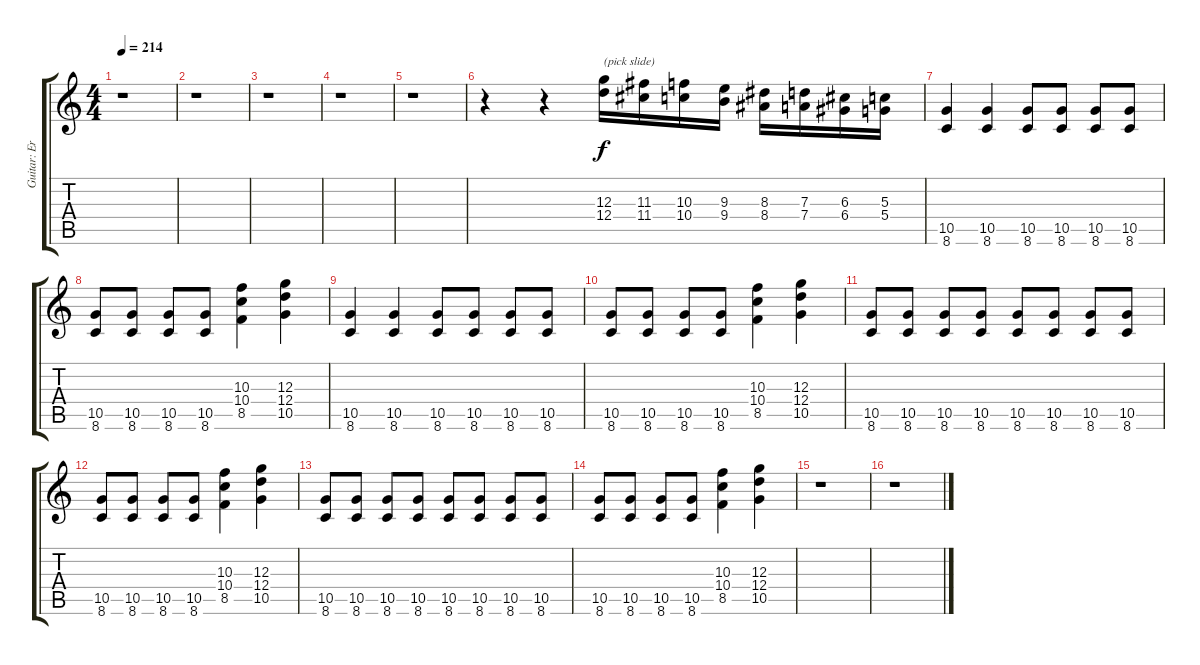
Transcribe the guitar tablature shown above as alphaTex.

\track ("Guitar: Eric Melvin" "Guitar: Er") {instrument distortionguitar}
\staff {score tabs}
\tuning (E4 B3 G3 D3 A2 E2) {hide}
\ts (4 4)
\tempo 214
\clef g2
\ks c
r.1{dy f} |
r.1 |
r.1 |
r.1 |
r.1 |
r.4 r.4 (12.3 12.4).16{txt "(pick slide)"} (11.3 11.4).16 (10.3 10.4).16 (9.3 9.4).16 (8.3 8.4).16 (7.3 7.4).16 (6.3 6.4).16 (5.3 5.4).16 |
(10.5 8.6).4 (10.5 8.6).4 (10.5 8.6).8 (10.5 8.6).8 (10.5 8.6).8 (10.5 8.6).8 |
(10.5 8.6).8 (10.5 8.6).8 (10.5 8.6).8 (10.5 8.6).8 (10.3 10.4 8.5).4 (12.3 12.4 10.5).4 |
(10.5 8.6).4 (10.5 8.6).4 (10.5 8.6).8 (10.5 8.6).8 (10.5 8.6).8 (10.5 8.6).8 |
(10.5 8.6).8 (10.5 8.6).8 (10.5 8.6).8 (10.5 8.6).8 (10.3 10.4 8.5).4 (12.3 12.4 10.5).4 |
(10.5 8.6).8 (10.5 8.6).8 (10.5 8.6).8 (10.5 8.6).8 (10.5 8.6).8 (10.5 8.6).8 (10.5 8.6).8 (10.5 8.6).8 |
(10.5 8.6).8 (10.5 8.6).8 (10.5 8.6).8 (10.5 8.6).8 (10.3 10.4 8.5).4 (12.3 12.4 10.5).4 |
(10.5 8.6).8 (10.5 8.6).8 (10.5 8.6).8 (10.5 8.6).8 (10.5 8.6).8 (10.5 8.6).8 (10.5 8.6).8 (10.5 8.6).8 |
(10.5 8.6).8 (10.5 8.6).8 (10.5 8.6).8 (10.5 8.6).8 (10.3 10.4 8.5).4 (12.3 12.4 10.5).4 |
r.1 |
r.1
